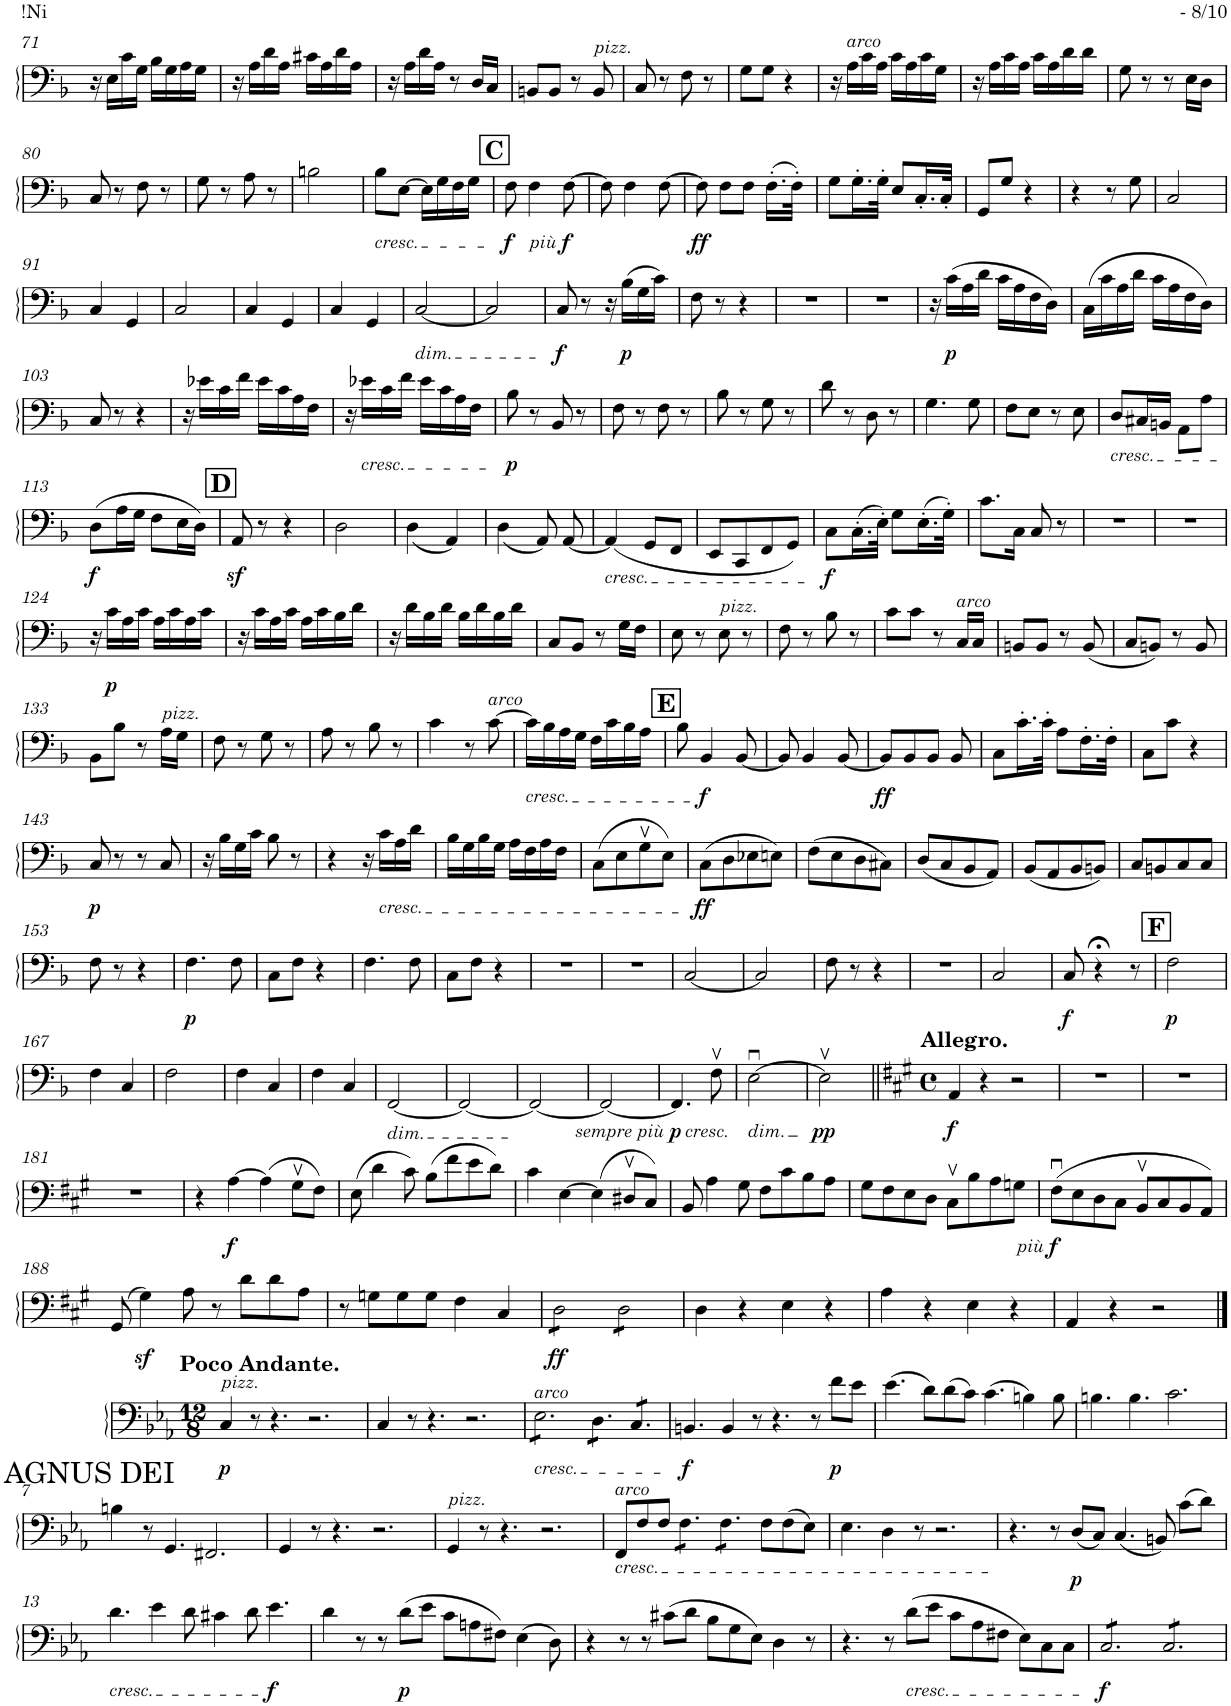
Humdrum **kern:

**kern	**dynam
*part1	*part1
*staff1	*staff1
*I"Violoncello	*
*I'Vc.	*
!!LO:PB:g=z
*clefF4	*
*k[b-]	*
*M2/4	*
=71	=71
16r	.
16E\LL	.
16c\	.
16G\JJ	.
16B-\LL	.
16G\	.
16A\	.
16G\JJ	.
=72	=72
16r	.
16A\LL	.
16d\	.
16A\JJ	.
16c#X\LL	.
16A\	.
16d\	.
16A\JJ	.
=73	=73
16r	.
16A\LL	.
16d\	.
16A\JJ	.
8r	.
16D/LL	.
16C/JJ	.
=74	=74
8BBn/L	.
8BB/J	.
8r	.
!LO:TX:a:i:t=pizz.	!
8BB/	.
=75	=75
8C/	.
8r	.
8F\	.
8r	.
=76	=76
8G\L	.
8G\J	.
4r	.
=77	=77
16r	.
!LO:TX:a:i:t=arco	!
16A\LL	.
16c\	.
16A\JJ	.
16c\LL	.
16A\	.
16c\	.
16G\JJ	.
=78	=78
16r	.
16A\LL	.
16c\	.
16A\JJ	.
16c\LL	.
16A\	.
16d\	.
16d\JJ	.
=79	=79
8G\	.
8r	.
8r	.
16E\LL	.
16D\JJ	.
!!LO:LB:g=z
=80	=80
8C/	.
8r	.
8F\	.
8r	.
=81	=81
8G\	.
8r	.
8A\	.
8r	.
=82	=82
2Bn\	.
=83	=83
!LO:TX:b:i:t=cresc.	!
8B-\L	.
[8E\J	.
16E\LL]	.
16G\	.
16F\	.
16G\JJ	.
!!LO:REH:place=s1:a:B:cj:fs=14:t=C
=84	=84
!	!LO:DY:b
8F\	f
4F\	.
!	!LO:DY:b
!	!LO:DY:n=1:b
[8F\	other-dynamics f
=85	=85
8F\]	.
4F\	.
[8F\	.
=86	=86
!	!LO:DY:b
8F\]	ff
8F\L	.
8F\J	.
(16.F'\LL	.
32F'\JJk)	.
=87	=87
8G\L	.
16.G'\L	.
32G'\JJk	.
8E/L	.
16.C'/L	.
32C'/JJk	.
=88	=88
8GG/L	.
8G/J	.
4r	.
=89	=89
4r	.
8r	.
8G\	.
=90	=90
2C/	.
!!LO:LB:g=z
=91	=91
4C/	.
4GG/	.
=92	=92
2C/	.
=93	=93
4C/	.
4GG/	.
=94	=94
4C/	.
4GG/	.
=95	=95
!LO:TX:b:i:t=dim.	!
[2C/	.
=96	=96
2C/]	.
=97	=97
!	!LO:DY:b
8C/	f
8r	.
16r	.
!	!LO:DY:b
(16B-\LL	p
16G\	.
16c\JJ)	.
=98	=98
8F\	.
8r	.
4r	.
=99	=99
2r	.
=100	=100
2r	.
=101	=101
16r	.
!	!LO:DY:b
(16c\LL	p
16A\	.
16d\JJ	.
16c\LL	.
16A\	.
16F\	.
16D\JJ)	.
=102	=102
(16C\LL	.
16c\	.
16A\	.
16d\JJ	.
16c\LL	.
16A\	.
16F\	.
16D\JJ)	.
!!LO:LB:g=z
=103	=103
8C/	.
8r	.
4r	.
=104	=104
16r	.
16e-X\LL	.
16c\	.
16f\JJ	.
16e-\LL	.
16c\	.
16A\	.
16F\JJ	.
=105	=105
16r	.
!LO:TX:b:i:t=cresc.	!
16e-X\LL	.
16c\	.
16f\JJ	.
16e-\LL	.
16c\	.
16A\	.
16F\JJ	.
=106	=106
!	!LO:DY:b
8B-\	p
8r	.
8BB-/	.
8r	.
=107	=107
8F\	.
8r	.
8F\	.
8r	.
=108	=108
8B-\	.
8r	.
8G\	.
8r	.
=109	=109
8d\	.
8r	.
8D\	.
8r	.
=110	=110
4.G\	.
8G\	.
=111	=111
8F\L	.
8E\J	.
8r	.
8E\	.
=112	=112
!LO:TX:b:i:t=cresc.	!
8D/L	.
16C#X/L	.
16BBn/JJ	.
8AA\L	.
8A\J	.
!!LO:LB:g=z
=113	=113
!	!LO:DY:b
(8D\L	f
16A\L	.
16G\JJ	.
8F\L	.
16E\L	.
16D\JJ)	.
!!LO:REH:place=s1:a:B:cj:fs=14:t=D
=114	=114
8AAz</	.
8r	.
4r	.
=115	=115
2D\	.
=116	=116
(<4D\	.
4AA/)	.
=117	=117
(<4D\	.
8AA/)	.
[8AA/	.
=118	=118
!LO:TX:b:i:t=cresc.	!
(4AA/]	.
8GG/L	.
8FF/J	.
=119	=119
8EE/L	.
8CC/	.
8FF/	.
8GG/J)	.
=120	=120
!	!LO:DY:b
8C\L	f
(16.C'\L	.
32E'\JJk)	.
8G\L	.
(16.E'\L	.
32G'\JJk)	.
=121	=121
8.c\L	.
16C\Jk	.
8C/	.
8r	.
=122	=122
2r	.
=123	=123
2r	.
!!LO:LB:g=z
=124	=124
16r	.
!	!LO:DY:b
16c\LL	p
16A\	.
16c\JJ	.
16A\LL	.
16c\	.
16A\	.
16c\JJ	.
=125	=125
16r	.
16c\LL	.
16A\	.
16c\JJ	.
16A\LL	.
16c\	.
16B-\	.
16d\JJ	.
=126	=126
16r	.
16d\LL	.
16B-\	.
16d\JJ	.
16B-\LL	.
16d\	.
16B-\	.
16d\JJ	.
=127	=127
8C/L	.
8BB-/J	.
8r	.
16G\LL	.
16F\JJ	.
=128	=128
8E\	.
8r	.
!LO:TX:a:i:t=pizz.	!
8E\	.
8r	.
=129	=129
8F\	.
8r	.
8B-\	.
8r	.
=130	=130
8c\L	.
8c\J	.
8r	.
!LO:TX:a:i:t=arco	!
16C/LL	.
16C/JJ	.
=131	=131
8BBn/L	.
8BB/J	.
8r	.
(8BB/	.
=132	=132
8C/L	.
8BBn/J)	.
8r	.
8BB/	.
!!LO:LB:g=z
=133	=133
8BB-\L	.
8B-\J	.
8r	.
!LO:TX:a:i:t=pizz.	!
16A\LL	.
16G\JJ	.
=134	=134
8F\	.
8r	.
8G\	.
8r	.
=135	=135
8A\	.
8r	.
8B-\	.
8r	.
=136	=136
4c\	.
8r	.
!LO:TX:a:i:t=arco	!
[8c\	.
=137	=137
!LO:TX:b:i:t=cresc.	!
16c\LL]	.
16B-\	.
16A\	.
16G\JJ	.
16F\LL	.
16c\	.
16B-\	.
16A\JJ	.
!!LO:REH:place=s1:a:B:cj:fs=14:t=E
=138	=138
8B-\	.
!	!LO:DY:b
4BB-/	f
[8BB-/	.
=139	=139
8BB-/]	.
4BB-/	.
[8BB-/	.
=140	=140
!	!LO:DY:b
8BB-/L]	ff
8BB-/	.
8BB-/J	.
8BB-/	.
=141	=141
8C\L	.
16.c'\L	.
32c'\JJk	.
8A\L	.
16.F'\L	.
32F'\JJk	.
=142	=142
8C\L	.
8c\J	.
4r	.
!!LO:LB:g=z
=143	=143
!	!LO:DY:b
8C/	p
8r	.
8r	.
8C/	.
=144	=144
16r	.
16B-\LL	.
16G\	.
16c\JJ	.
8B-\	.
8r	.
=145	=145
4r	.
16r	.
!LO:TX:b:i:t=cresc.	!
16c\LL	.
16A\	.
16d\JJ	.
=146	=146
16B-\LL	.
16G\	.
16B-\	.
16G\JJ	.
16A\LL	.
16F\	.
16A\	.
16F\JJ	.
=147	=147
(8C\L	.
8E\	.
8Gv\	.
8E\J)	.
=148	=148
!	!LO:DY:b
(8C\L	ff
8D\	.
8E-X\	.
8En\J)	.
=149	=149
(8F\L	.
8E\	.
8D\	.
8C#X\J)	.
=150	=150
(8D/L	.
8C/	.
8BB-/	.
8AA/J)	.
=151	=151
(8BB-/L	.
8AA/	.
8BB-/	.
8BBn/J)	.
=152	=152
8C/L	.
8BBn/	.
8C/	.
8C/J	.
!!LO:LB:g=z
=153	=153
8F\	.
8r	.
4r	.
=154	=154
!	!LO:DY:b
4.F\	p
8F\	.
=155	=155
8C\L	.
8F\J	.
4r	.
=156	=156
4.F\	.
8F\	.
=157	=157
8C\L	.
8F\J	.
4r	.
=158	=158
2r	.
=159	=159
2r	.
=160	=160
[2C/	.
=161	=161
2C/]	.
=162	=162
8F\	.
8r	.
4r	.
=163	=163
2r	.
=164	=164
2C/	.
=165	=165
!	!LO:DY:b
8C/	f
4r;<	.
8r	.
!!LO:REH:place=s1:a:B:cj:fs=14:t=F
=166	=166
!	!LO:DY:b
2F\	p
!!LO:LB:g=z
=167	=167
4F\	.
4C/	.
=168	=168
2F\	.
=169	=169
4F\	.
4C/	.
=170	=170
4F\	.
4C/	.
=171	=171
!LO:TX:b:i:t=dim.	!
[2FF/	.
=172	=172
2FF/_	.
=173	=173
2FF/_	.
=174	=174
2FF/_	.
=175	=175
!LO:TX:b:i:t=cresc.	!
!	!LO:DY:b
!	!LO:DY:n=1:b
4.FF/]	other-dynamics p
8Fv\	.
=176	=176
!LO:TX:b:i:t=dim.	!
[2Eu\	.
=177	=177
!	!LO:DY:b
2Ev\]	pp
=178||	=178||
*k[f#c#g#]	*
*M4/4	*
*met(c)	*
!LO:TX:a:B:t=Allegro.	!
!	!LO:DY:b
4AA/	f
4r	.
2r	.
=179	=179
1r	.
=180	=180
1r	.
!!LO:LB:g=z
=181	=181
1r	.
=182	=182
4r	.
!	!LO:DY:b
[4A\	f
(4A\]	.
8G#v\L	.
8F#\J)	.
=183	=183
(8E\	.
4d\	.
8c#\)	.
(8B\L	.
8f#\	.
8e\	.
8d\J)	.
=184	=184
4c#\	.
[4E\	.
(4E\]	.
8D#Xv/L	.
8C#/J)	.
=185	=185
8BB/	.
4A\	.
8G#\	.
8F#\L	.
8c#\	.
8B\	.
8A\J	.
=186	=186
8G#\L	.
8F#\	.
8E\	.
8D\J	.
8C#v\L	.
8B\	.
8A\	.
8Gn\J	.
=187	=187
!	!LO:DY:b
!	!LO:DY:n=1:b
(8F#u\L	other-dynamics f
8E\	.
8D\	.
8C#\J	.
8BBv/L	.
8C#/	.
8BB/	.
8AA/J)	.
!!LO:LB:g=z
=188	=188
(8GG#/	.
4G#z<\)	.
8A\	.
8r	.
8d\L	.
8d\	.
8A\J	.
=189	=189
8r	.
8Gn\L	.
8G\	.
8G\J	.
4F#\	.
4C#/	.
=190	=190
!	!LO:DY:b
*tremolo	*
8D\L	ff
8D\	.
8D\	.
8D\J	.
8D\L	.
8D\	.
8D\	.
8D\J	.
*Xtremolo	*
=191	=191
4D\	.
4r	.
4E\	.
4r	.
=192	=192
4A\	.
4r	.
4E\	.
4r	.
=193	=193
4AA/	.
4r	.
2r	.
!!LO:LB:g=z
==1	==1
*k[b-e-a-]	*
*M12/8	*
!LO:TX:a:B:t=Poco Andante.	!
!LO:TX:a:i:t=pizz.	!
!	!LO:DY:b
4C/	p
8r	.
4.r	.
2.r	.
=2	=2
4C/	.
8r	.
4.r	.
2.r	.
=3	=3
!LO:TX:a:i:t=arco	!
!LO:TX:b:i:t=cresc.	!
*tremolo	*
8E-\L	.
8E-\	.
8E-\	.
8E-\	.
8E-\	.
8E-\J	.
8D\L	.
8D\	.
8D\J	.
8C/L	.
8C/	.
8C/J	.
*Xtremolo	*
=4	=4
!	!LO:DY:b
4.BBn/	f
4BB/	.
8r	.
4.r	.
8r	.
!	!LO:DY:b
8f\L	p
8e-\J	.
=5	=5
(4.e-\	.
8d\L)	.
(8d\	.
8c\J)	.
(4.c\	.
4Bn\)	.
8B\	.
=6	=6
4.Bn\	.
4.B\	.
2.c\	.
!!LO:LB:g=z
=7	=7
4Bn\	.
8r	.
4.GG/	.
2.FF#X/	.
=8	=8
4GG/	.
8r	.
4.r	.
2.r	.
=9	=9
!LO:TX:a:i:t=pizz.	!
4GG/	.
8r	.
4.r	.
2.r	.
=10	=10
!LO:TX:a:i:t=arco	!
!LO:TX:b:i:t=cresc.	!
8FF/L	.
8F/	.
8F/J	.
*tremolo	*
8F\L	.
8F\	.
8F\J	.
8F\L	.
8F\	.
8F\J	.
*Xtremolo	*
8F\L	.
(8F\	.
8E-\J)	.
=11	=11
4.E-\	.
4D\	.
8r	.
2.r	.
=12	=12
4.r	.
8r	.
!	!LO:DY:b
(8D/L	p
8C/J)	.
(4.C/	.
8BBn/)	.
(8c\L	.
8d\J)	.
!!LO:LB:g=z
=13	=13
!LO:TX:b:i:t=cresc.	!
4.d\	.
4e-\	.
8d\	.
4c#X\	.
8d\	.
!	!LO:DY:b
4.e-\	f
=14	=14
4d\	.
8r	.
8r	.
!	!LO:DY:b
(8d\L	p
8e-\J	.
8c\L	.
8An\	.
8F#X\J)	.
(4E-\	.
8D\)	.
=15	=15
4r	.
8r	.
8r	.
(8c#X\L	.
8d\J	.
8B-\L	.
8G\	.
8E-\J)	.
4D\	.
8r	.
=16	=16
4.r	.
8r	.
!LO:TX:b:i:t=cresc.	!
(8d\L	.
8e-\J	.
8c\L	.
8A-\	.
8F#X\J	.
8E-\L)	.
8C\	.
8C\J	.
=17	=17
!	!LO:DY:b
*tremolo	*
8C/L	f
8C/	.
8C/	.
8C/	.
8C/	.
8C/J	.
8C/L	.
8C/	.
8C/	.
8C/	.
8C/	.
8C/J	.
*Xtremolo	*
=	=
*-	*-
